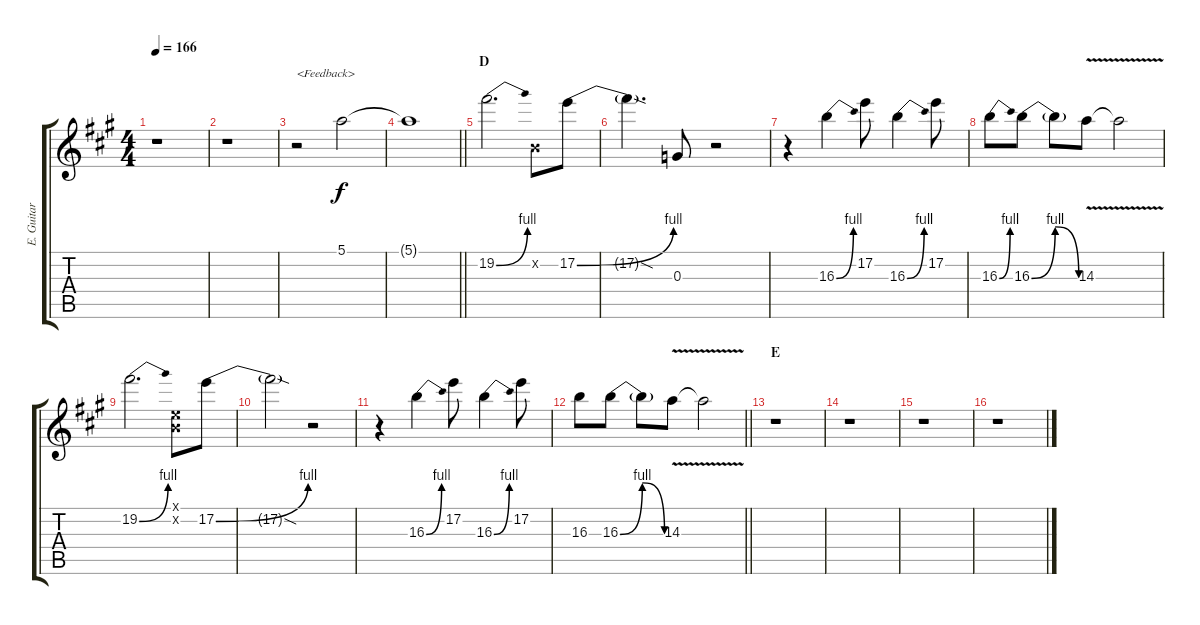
\track ("E. Guitar I" "E. Guitar ") {instrument overdrivenguitar}
\staff {score tabs}
\tuning (E4 B3 G3 D3 A2 E2) {hide}
\ts (4 4)
\tempo 166
\clef g2
\ks a
r.1{dy f} |
r.1 |
r.2{txt "<Feedback>" instrument guitarharmonics} 5.1.2 |
\barLineRight lightlight
5.1{t}.1 |
\section ("" "D")
19.2{be (bend 0 0 60 4)}.2{d instrument overdrivenguitar} 0.2{x}.8 17.2{be (bend 0 0 60 4)}.8 |
17.2{sod t}.4{d} 0.3.8 r.2 |
r.4 16.3{be (bend 0 0 60 4)}.4 17.2.8 16.3{be (bend 0 0 60 4)}.4 17.2.8 |
16.3{be (bend 0 0 60 4)}.8 16.3{be (bendrelease 0 0 20 4 40 4 60 0)}.8 16.3{t}.8 14.3{v}.8 14.3{t}.2 |
19.2{be (bend 0 0 60 4)}.2{d} (0.1{x} 0.2{x}).8 17.2{be (bend 0 0 60 4)}.8 |
17.2{sod t}.2 r.2 |
r.4 16.3{be (bend 0 0 60 4)}.4 17.2.8 16.3{be (bend 0 0 60 4)}.4 17.2.8 |
\barLineRight lightlight
16.3.8 16.3{be (bendrelease 0 0 20 4 40 4 60 0)}.8 16.3{t}.8 14.3{v}.8 14.3{t}.2 |
\section ("" "E")
r.1 |
r.1 |
r.1 |
r.1
